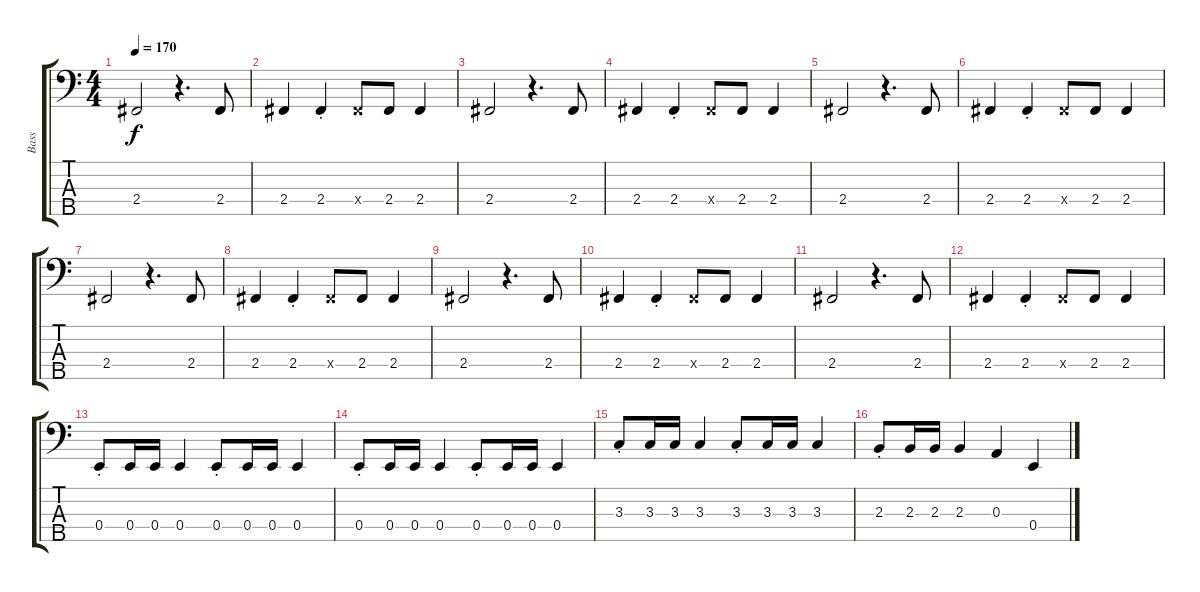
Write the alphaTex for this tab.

\track ("Bass" "Bass") {instrument slapbass2}
\staff {score tabs}
\tuning (G2 D2 A1 E1 B0) {hide}
\ts (4 4)
\tempo 170
\clef f4
\ks c
2.4.2{dy f} r.4{d} 2.4.8 |
2.4.4 2.4{st}.4 2.4{x}.8 2.4.8 2.4.4 |
2.4.2 r.4{d} 2.4.8 |
2.4.4 2.4{st}.4 2.4{x}.8 2.4.8 2.4.4 |
2.4.2 r.4{d} 2.4.8 |
2.4.4 2.4{st}.4 2.4{x}.8 2.4.8 2.4.4 |
2.4.2 r.4{d} 2.4.8 |
2.4.4 2.4{st}.4 2.4{x}.8 2.4.8 2.4.4 |
2.4.2 r.4{d} 2.4.8 |
2.4.4 2.4{st}.4 2.4{x}.8 2.4.8 2.4.4 |
2.4.2 r.4{d} 2.4.8 |
2.4.4 2.4{st}.4 2.4{x}.8 2.4.8 2.4.4 |
0.4{st}.8 0.4.16 0.4.16 0.4.4 0.4{st}.8 0.4.16 0.4.16 0.4.4 |
0.4{st}.8 0.4.16 0.4.16 0.4.4 0.4{st}.8 0.4.16 0.4.16 0.4.4 |
3.3{st}.8 3.3.16 3.3.16 3.3.4 3.3{st}.8 3.3.16 3.3.16 3.3.4 |
2.3{st}.8 2.3.16 2.3.16 2.3.4 0.3.4 0.4.4
